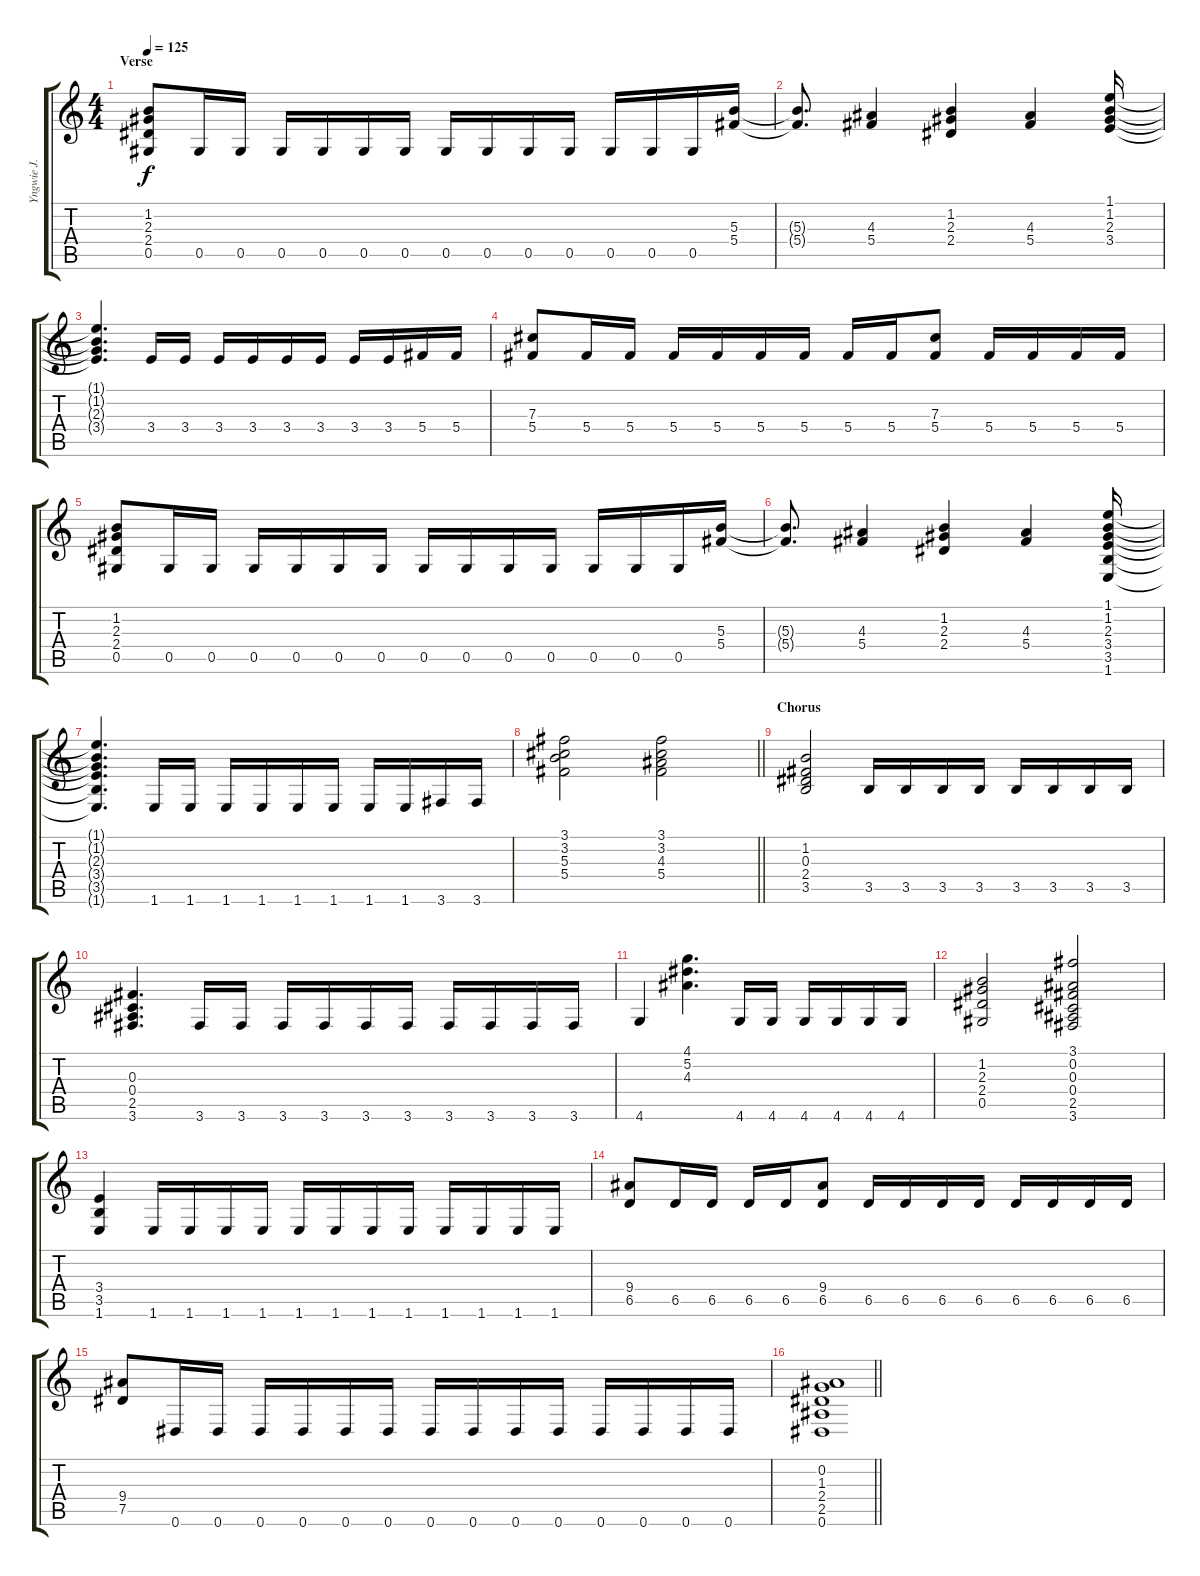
\track ("Yngwie J. Malmsteen" "Yngwie J. ") {instrument overdrivenguitar}
\staff {score tabs}
\tuning (Eb4 Bb3 Gb3 Db3 Ab2 Eb2) {hide}
\ts (4 4)
\section ("" "Verse")
\tempo 125
\clef g2
\ks c
(1.2 2.3 2.4 0.5).8{dy f} 0.5.16 0.5.16 0.5.16 0.5.16 0.5.16 0.5.16 0.5.16 0.5.16 0.5.16 0.5.16 0.5.16 0.5.16 0.5.16 (5.3 5.4).16 |
(5.3{t} 5.4{t}).8{d} (4.3 5.4).4 (1.2 2.3 2.4).4 (4.3 5.4).4 (1.1 1.2 2.3 3.4).16 |
(1.1{t} 1.2{t} 2.3{t} 3.4{t}).4{d} 3.4.16 3.4.16 3.4.16 3.4.16 3.4.16 3.4.16 3.4.16 3.4.16 5.4.16 5.4.16 |
(7.3 5.4).8 5.4.16 5.4.16 5.4.16 5.4.16 5.4.16 5.4.16 5.4.16 5.4.16 (7.3 5.4).8 5.4.16 5.4.16 5.4.16 5.4.16 |
(1.2 2.3 2.4 0.5).8 0.5.16 0.5.16 0.5.16 0.5.16 0.5.16 0.5.16 0.5.16 0.5.16 0.5.16 0.5.16 0.5.16 0.5.16 0.5.16 (5.3 5.4).16 |
(5.3{t} 5.4{t}).8{d} (4.3 5.4).4 (1.2 2.3 2.4).4 (4.3 5.4).4 (1.1 1.2 2.3 3.4 3.5 1.6).16 |
(1.1{t} 1.2{t} 2.3{t} 3.4{t} 3.5{t} 1.6{t}).4{d} 1.6.16 1.6.16 1.6.16 1.6.16 1.6.16 1.6.16 1.6.16 1.6.16 3.6.16 3.6.16 |
\barLineRight lightlight
(3.1 3.2 5.3 5.4).2 (3.1 3.2 4.3 5.4).2 |
\section ("" "Chorus")
(1.2 0.3 2.4 3.5).2 3.5.16 3.5.16 3.5.16 3.5.16 3.5.16 3.5.16 3.5.16 3.5.16 |
(0.3 0.4 2.5 3.6).4{d} 3.6.16 3.6.16 3.6.16 3.6.16 3.6.16 3.6.16 3.6.16 3.6.16 3.6.16 3.6.16 |
4.6.4 (4.1 5.2 4.3).4{d} 4.6.16 4.6.16 4.6.16 4.6.16 4.6.16 4.6.16 |
(1.2 2.3 2.4 0.5).2 (3.1 0.2 0.3 0.4 2.5 3.6).2 |
(3.4 3.5 1.6).4 1.6.16 1.6.16 1.6.16 1.6.16 1.6.16 1.6.16 1.6.16 1.6.16 1.6.16 1.6.16 1.6.16 1.6.16 |
(9.4 6.5).8 6.5.16 6.5.16 6.5.16 6.5.16 (9.4 6.5).8 6.5.16 6.5.16 6.5.16 6.5.16 6.5.16 6.5.16 6.5.16 6.5.16 |
(9.4 7.5).8 0.6.16 0.6.16 0.6.16 0.6.16 0.6.16 0.6.16 0.6.16 0.6.16 0.6.16 0.6.16 0.6.16 0.6.16 0.6.16 0.6.16 |
\barLineRight lightlight
(0.2 1.3 2.4 2.5 0.6).1
